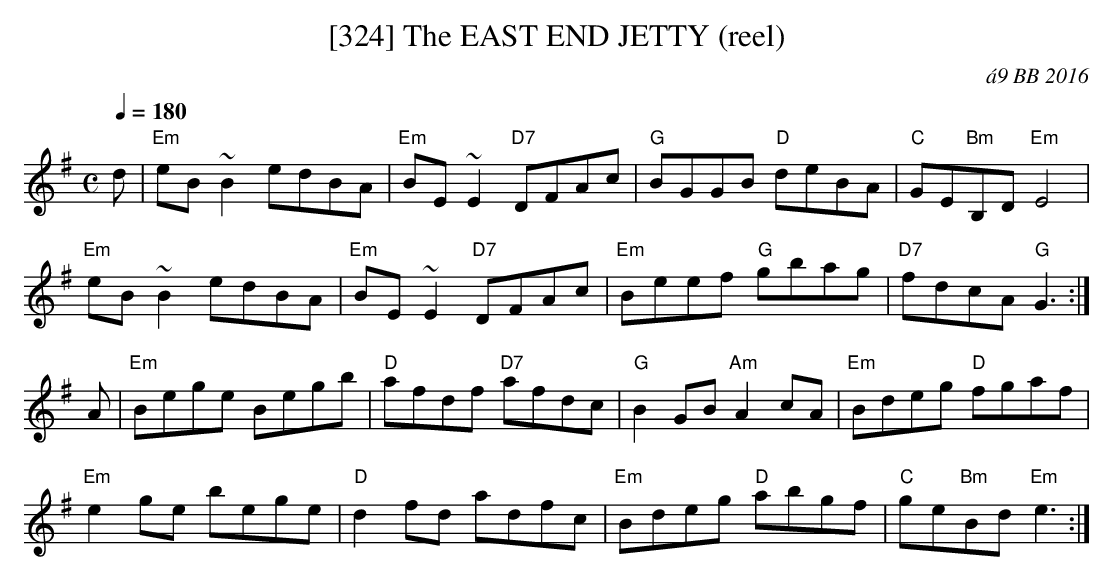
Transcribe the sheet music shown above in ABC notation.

X:1
T:[324] The EAST END JETTY (reel)
C:\'a9 BB 2016
M:C
Q:1/4=180
L:1/8
K:Em %%MIDI program 1 00
d|"Em"eB~B2 edBA|"Em"BE~E2 "D7"DFAc|"G"BGGB "D"deBA|"C"GE"Bm"B,D "Em"E4|
"Em"eB~B2 edBA|"Em"BE~E2 "D7"DFAc|"Em"Beef "G"gbag|"D7"fdcA "G"G3:|
A|"Em"Bege Begb|"D"afdf "D7"afdc|"G"B2GB "Am"A2cA|"Em"Bdeg "D"fgaf|
"Em"e2ge bege|"D"d2fd adfc|"Em"Bdeg "D"abgf|"C"ge"Bm"Bd "Em"e3:|
